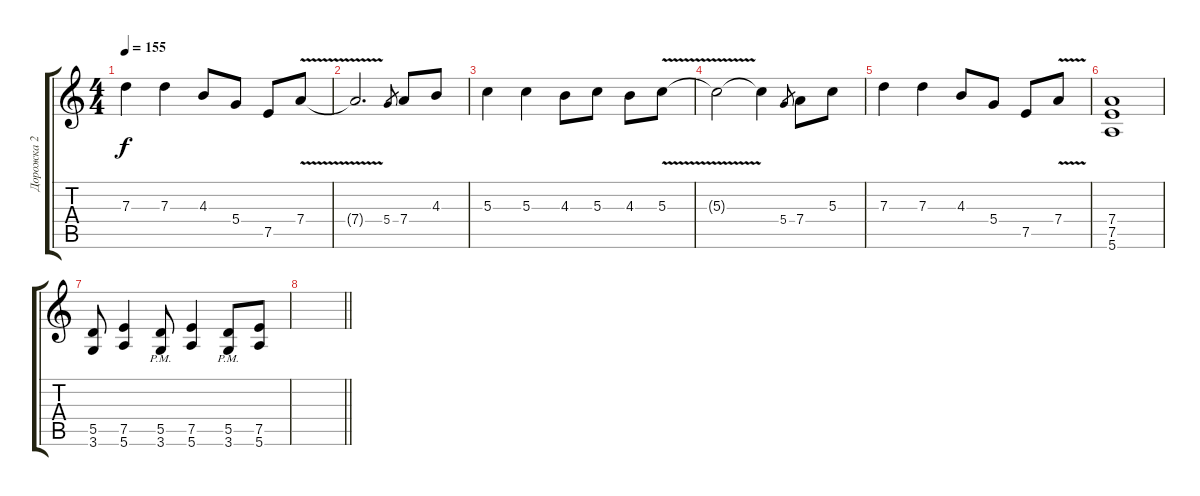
\track ("Дорожка 2" "Дорожка 2") {instrument overdrivenguitar}
\staff {score tabs}
\tuning (E4 B3 G3 D3 A2 E2) {hide}
\ts (4 4)
\tempo 155
\clef g2
\ks c
7.3.4{dy f} 7.3.4 4.3.8 5.4.8 7.5.8 7.4{v}.8 |
7.4{t}.2{d} 5.4.8{gr} 7.4.8 4.3.8 |
5.3.4 5.3.4 4.3.8 5.3.8 4.3.8 5.3{v}.8 |
5.3{t}.2 5.3{t}.4 5.4.8{gr} 7.4.8 5.3.8 |
7.3.4 7.3.4 4.3.8 5.4.8 7.5.8 7.4{v}.8 |
(7.4 7.5 5.6).1 |
(5.5 3.6).8 (7.5 5.6).4 (5.5{pm} 3.6{pm}).8 (7.5 5.6).4 (5.5{pm} 3.6{pm}).8 (7.5 5.6).8 |
\barLineRight lightlight
